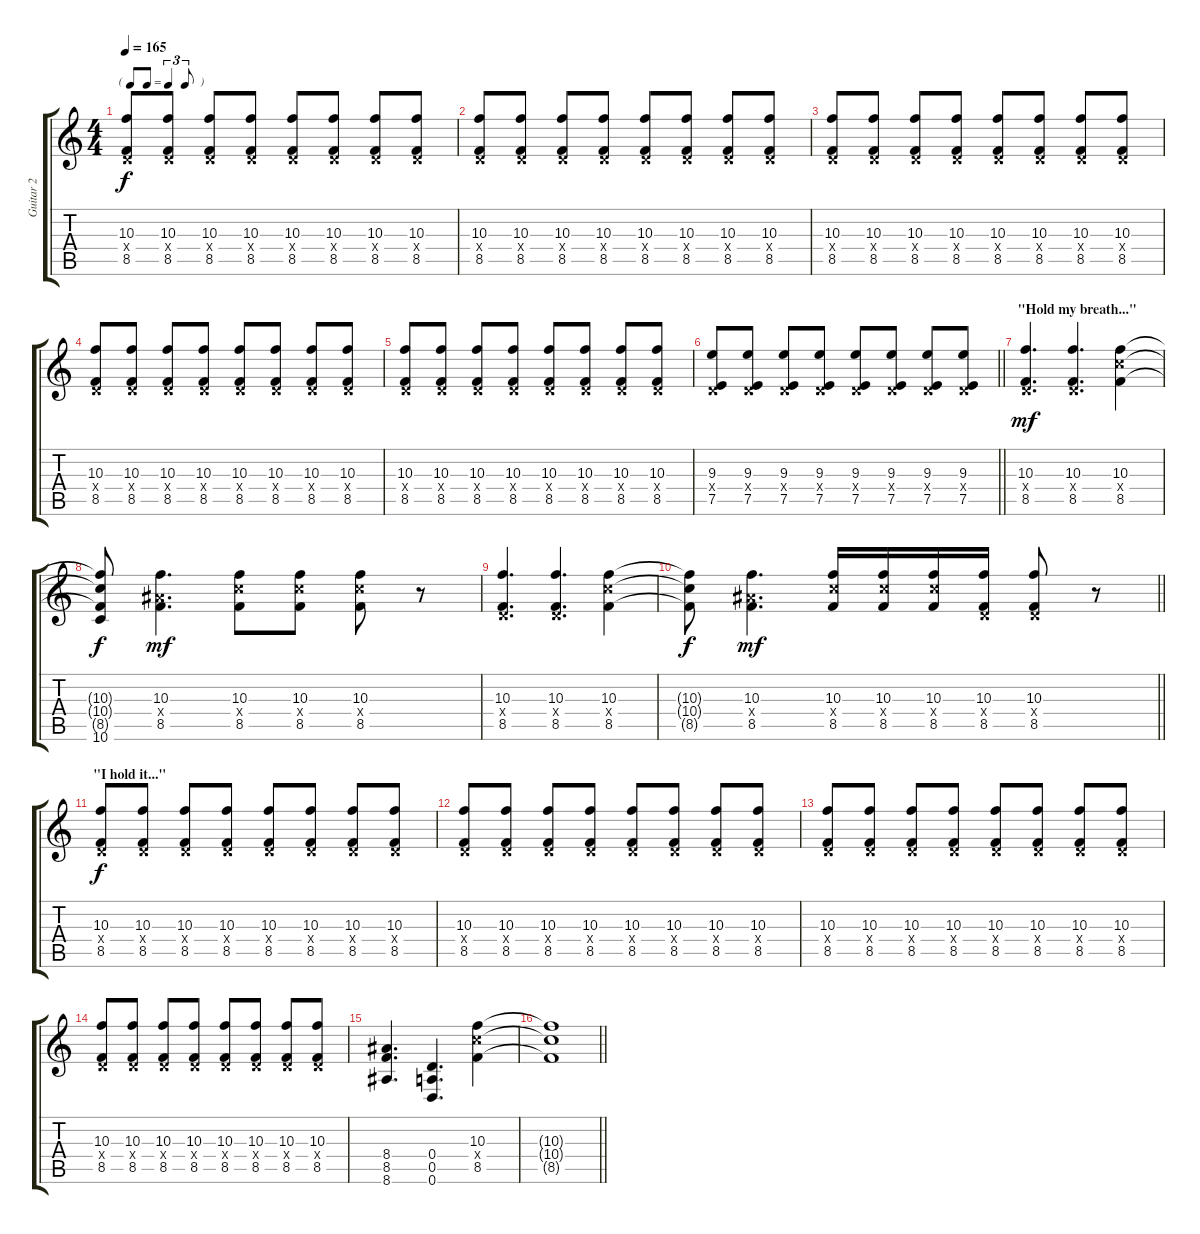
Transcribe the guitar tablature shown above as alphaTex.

\track ("Guitar 2" "Guitar 2") {instrument distortionguitar}
\staff {score tabs}
\tuning (E4 B3 G3 D3 A2 D2) {hide}
\ts (4 4)
\tf triplet8th
\tempo 165
\clef g2
\ks c
(10.3 0.4{x} 8.5).8{dy f} (10.3 0.4{x} 8.5).8 (10.3 0.4{x} 8.5).8 (10.3 0.4{x} 8.5).8 (10.3 0.4{x} 8.5).8 (10.3 0.4{x} 8.5).8 (10.3 0.4{x} 8.5).8 (10.3 0.4{x} 8.5).8 |
(10.3 0.4{x} 8.5).8 (10.3 0.4{x} 8.5).8 (10.3 0.4{x} 8.5).8 (10.3 0.4{x} 8.5).8 (10.3 0.4{x} 8.5).8 (10.3 0.4{x} 8.5).8 (10.3 0.4{x} 8.5).8 (10.3 0.4{x} 8.5).8 |
(10.3 0.4{x} 8.5).8 (10.3 0.4{x} 8.5).8 (10.3 0.4{x} 8.5).8 (10.3 0.4{x} 8.5).8 (10.3 0.4{x} 8.5).8 (10.3 0.4{x} 8.5).8 (10.3 0.4{x} 8.5).8 (10.3 0.4{x} 8.5).8 |
(10.3 0.4{x} 8.5).8 (10.3 0.4{x} 8.5).8 (10.3 0.4{x} 8.5).8 (10.3 0.4{x} 8.5).8 (10.3 0.4{x} 8.5).8 (10.3 0.4{x} 8.5).8 (10.3 0.4{x} 8.5).8 (10.3 0.4{x} 8.5).8 |
(10.3 0.4{x} 8.5).8 (10.3 0.4{x} 8.5).8 (10.3 0.4{x} 8.5).8 (10.3 0.4{x} 8.5).8 (10.3 0.4{x} 8.5).8 (10.3 0.4{x} 8.5).8 (10.3 0.4{x} 8.5).8 (10.3 0.4{x} 8.5).8 |
\barLineRight lightlight
(9.3 0.4{x} 7.5).8 (9.3 0.4{x} 7.5).8 (9.3 0.4{x} 7.5).8 (9.3 0.4{x} 7.5).8 (9.3 0.4{x} 7.5).8 (9.3 0.4{x} 7.5).8 (9.3 0.4{x} 7.5).8 (9.3 0.4{x} 7.5).8 |
\section ("" "\"Hold my breath...\"")
(10.3 0.4{x} 8.5).4{d dy mf} (10.3 0.4{x} 8.5).4{d} (10.3 10.4{x} 8.5).4 |
(10.3{t} 10.4{t} 8.5{t} 10.6).8{dy f} (10.3 8.4{x} 8.5).4{d dy mf} (10.3 10.4{x} 8.5).8 (10.3 10.4{x} 8.5).8 (10.3 10.4{x} 8.5).8 r.8 |
(10.3 0.4{x} 8.5).4{d} (10.3 0.4{x} 8.5).4{d} (10.3 10.4{x} 8.5).4 |
\barLineRight lightlight
(10.3{t} 10.4{t} 8.5{t}).8{dy f} (10.3 8.4{x} 8.5).4{d dy mf} (10.3 10.4{x} 8.5).16 (10.3 10.4{x} 8.5).16 (10.3 10.4{x} 8.5).16 (10.3 0.4{x} 8.5).16 (10.3 0.4{x} 8.5).8 r.8 |
\section ("" "\"I hold it...\"")
(10.3 0.4{x} 8.5).8{dy f} (10.3 0.4{x} 8.5).8 (10.3 0.4{x} 8.5).8 (10.3 0.4{x} 8.5).8 (10.3 0.4{x} 8.5).8 (10.3 0.4{x} 8.5).8 (10.3 0.4{x} 8.5).8 (10.3 0.4{x} 8.5).8 |
(10.3 0.4{x} 8.5).8 (10.3 0.4{x} 8.5).8 (10.3 0.4{x} 8.5).8 (10.3 0.4{x} 8.5).8 (10.3 0.4{x} 8.5).8 (10.3 0.4{x} 8.5).8 (10.3 0.4{x} 8.5).8 (10.3 0.4{x} 8.5).8 |
(10.3 0.4{x} 8.5).8 (10.3 0.4{x} 8.5).8 (10.3 0.4{x} 8.5).8 (10.3 0.4{x} 8.5).8 (10.3 0.4{x} 8.5).8 (10.3 0.4{x} 8.5).8 (10.3 0.4{x} 8.5).8 (10.3 0.4{x} 8.5).8 |
(10.3 0.4{x} 8.5).8 (10.3 0.4{x} 8.5).8 (10.3 0.4{x} 8.5).8 (10.3 0.4{x} 8.5).8 (10.3 0.4{x} 8.5).8 (10.3 0.4{x} 8.5).8 (10.3 0.4{x} 8.5).8 (10.3 0.4{x} 8.5).8 |
(8.4 8.5 8.6).4{d} (0.4 0.5 0.6).4{d} (10.3 10.4{x} 8.5).4 |
\barLineRight lightlight
(10.3{t} 10.4{t} 8.5{t}).1
